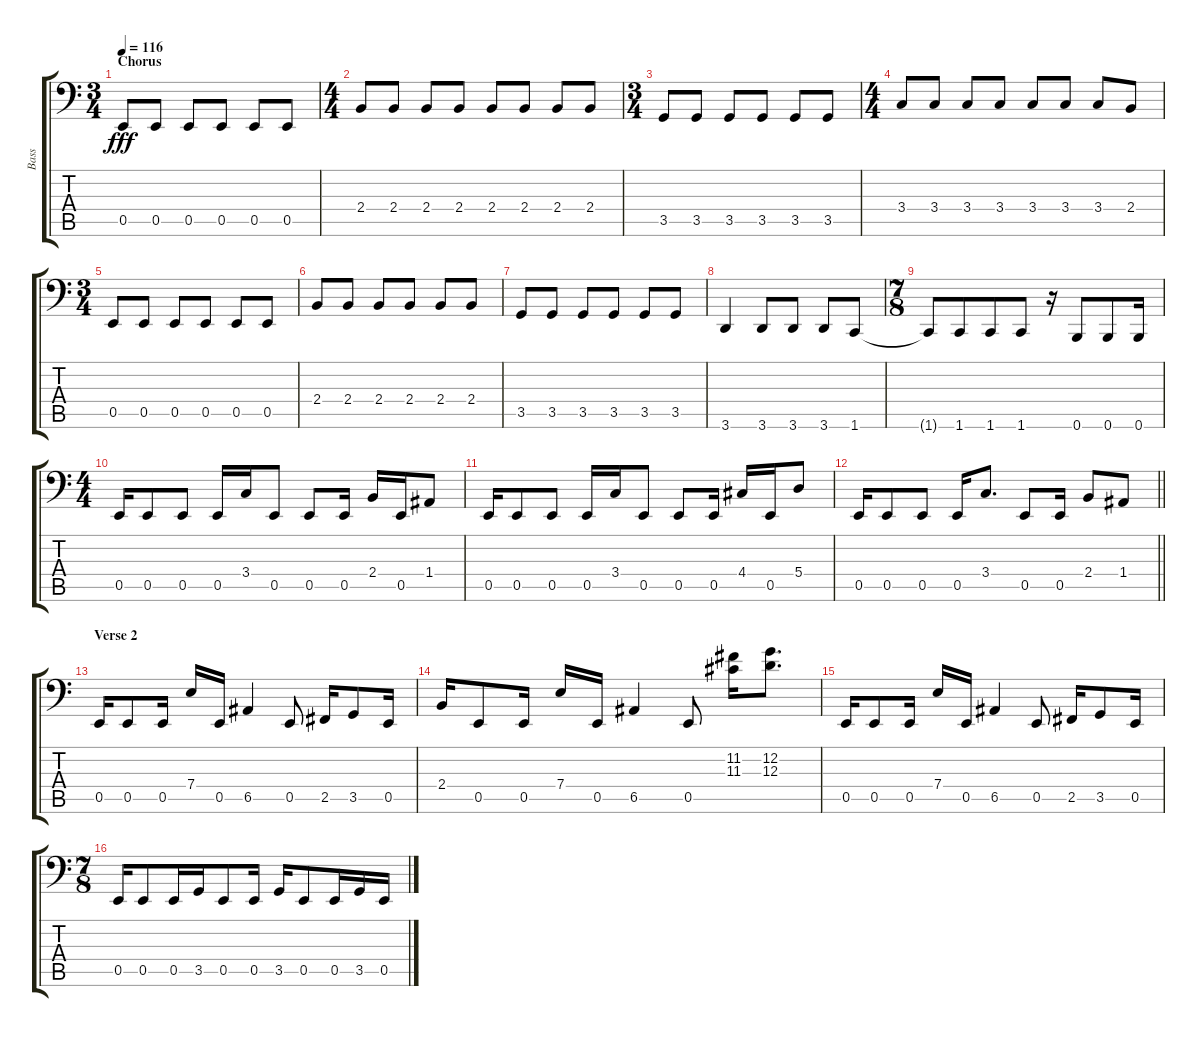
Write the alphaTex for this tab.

\track ("Bass" "Bass") {instrument slapbass2}
\staff {score tabs}
\tuning (C3 G2 D2 A1 E1 B0) {hide}
\ts (3 4)
\section ("" "Chorus")
\tempo 116
\clef f4
\ks c
0.5.8{dy fff} 0.5.8 0.5.8 0.5.8 0.5.8 0.5.8 |
\ts (4 4)
2.4.8 2.4.8 2.4.8 2.4.8 2.4.8 2.4.8 2.4.8 2.4.8 |
\ts (3 4)
3.5.8 3.5.8 3.5.8 3.5.8 3.5.8 3.5.8 |
\ts (4 4)
3.4.8 3.4.8 3.4.8 3.4.8 3.4.8 3.4.8 3.4.8 2.4.8 |
\ts (3 4)
0.5.8 0.5.8 0.5.8 0.5.8 0.5.8 0.5.8 |
2.4.8 2.4.8 2.4.8 2.4.8 2.4.8 2.4.8 |
3.5.8 3.5.8 3.5.8 3.5.8 3.5.8 3.5.8 |
3.6.4 3.6.8 3.6.8 3.6.8 1.6.8 |
\ts (7 8)
1.6{t}.8 1.6.8 1.6.8 1.6.8 r.16 0.6.8 0.6.8 0.6.16 |
\ts (4 4)
0.5.16 0.5.8 0.5.8 0.5.16 3.4.16 0.5.8 0.5.8 0.5.16 2.4.16 0.5.16 1.4.8 |
0.5.16 0.5.8 0.5.8 0.5.16 3.4.16 0.5.8 0.5.8 0.5.16 4.4.16 0.5.16 5.4.8 |
\barLineRight lightlight
0.5.16 0.5.8 0.5.8 0.5.16 3.4.8{d} 0.5.8 0.5.16 2.4.8 1.4.8 |
\section ("" "Verse 2")
0.5.16 0.5.8 0.5.16 7.4.16 0.5.16 6.5.4 0.5.8 2.5.16 3.5.8 0.5.16 |
2.4.16 0.5.8 0.5.16 7.4.16 0.5.16 6.5.4 0.5.8 (11.2 11.3).16 (12.2 12.3).8{d} |
0.5.16 0.5.8 0.5.16 7.4.16 0.5.16 6.5.4 0.5.8 2.5.16 3.5.8 0.5.16 |
\ts (7 8)
0.5.16 0.5.8 0.5.16 3.5.16 0.5.8 0.5.16 3.5.16 0.5.8 0.5.16 3.5.16 0.5.16
